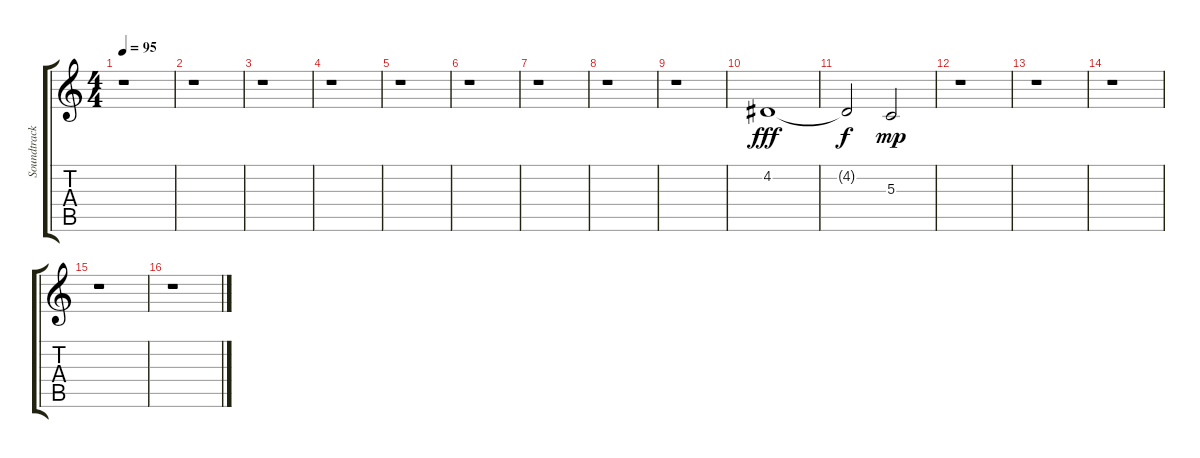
\track ("Soundtrack" "Soundtrack") {instrument fx2soundtrack}
\staff {score tabs}
\tuning (E4 B3 G3 D3 A2 E2) {hide}
\ts (4 4)
\tempo 95
\clef g2
\ks c
r.1{dy fff} |
r.1 |
r.1 |
r.1 |
r.1 |
r.1 |
r.1 |
r.1 |
r.1 |
4.2.1 |
4.2{t}.2{dy f} 5.3.2{dy mp} |
r.1 |
r.1 |
r.1 |
r.1 |
r.1
